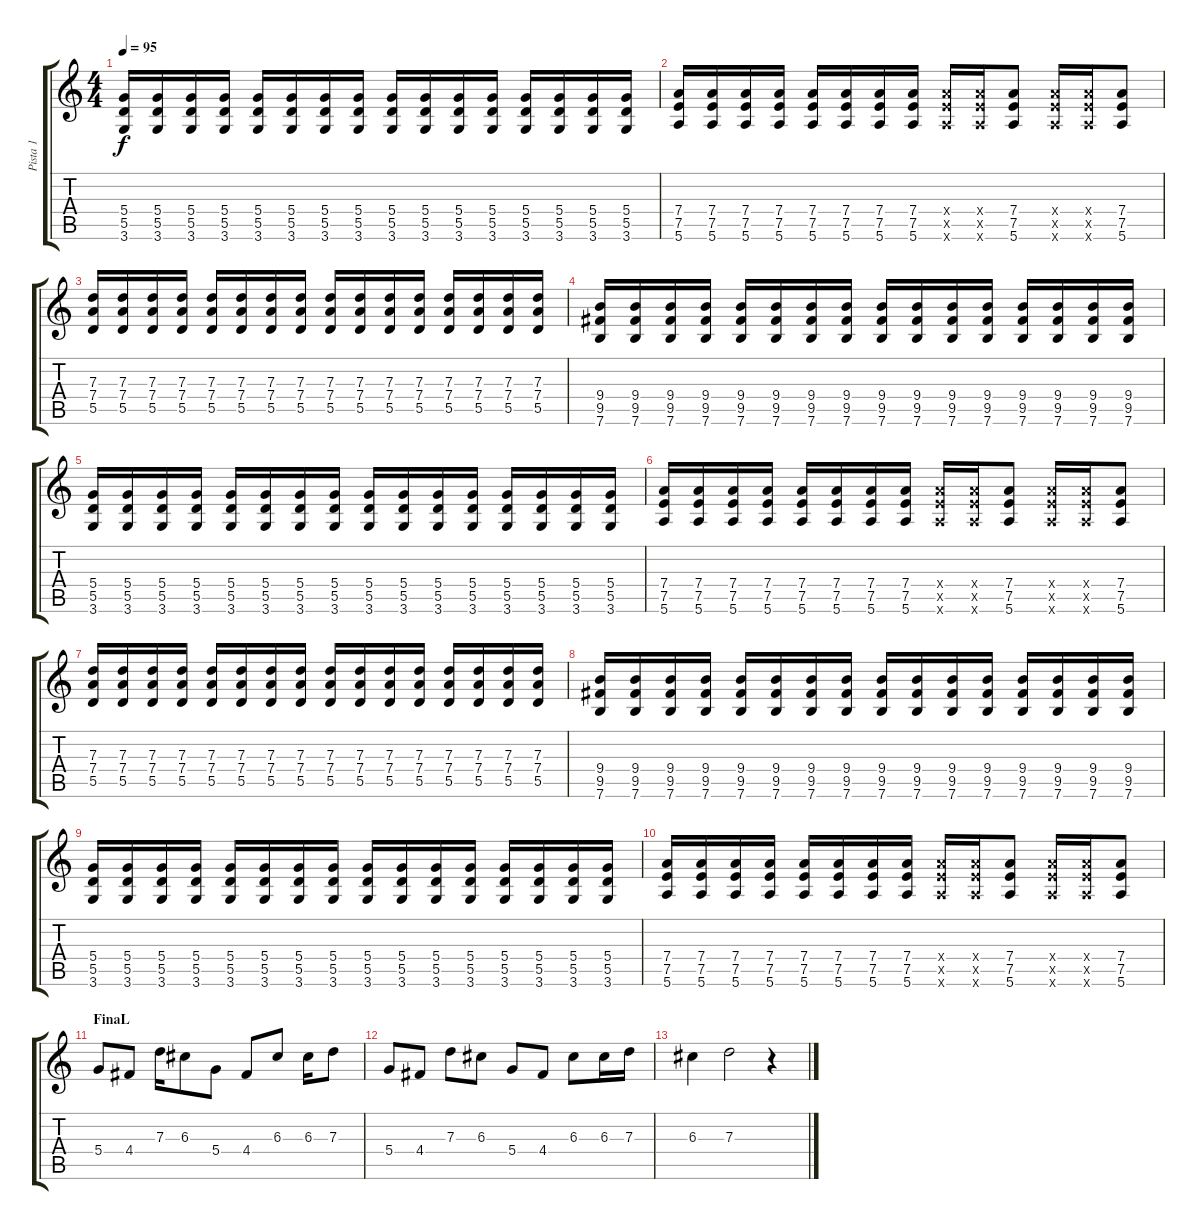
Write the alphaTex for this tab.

\track ("Pista 1" "Pista 1") {instrument distortionguitar}
\staff {score tabs}
\tuning (E4 B3 G3 D3 A2 E2) {hide}
\ts (4 4)
\tempo 95
\clef g2
\ks c
(5.4 5.5 3.6).16{dy f} (5.4 5.5 3.6).16 (5.4 5.5 3.6).16 (5.4 5.5 3.6).16 (5.4 5.5 3.6).16 (5.4 5.5 3.6).16 (5.4 5.5 3.6).16 (5.4 5.5 3.6).16 (5.4 5.5 3.6).16 (5.4 5.5 3.6).16 (5.4 5.5 3.6).16 (5.4 5.5 3.6).16 (5.4 5.5 3.6).16 (5.4 5.5 3.6).16 (5.4 5.5 3.6).16 (5.4 5.5 3.6).16 |
(7.4 7.5 5.6).16 (7.4 7.5 5.6).16 (7.4 7.5 5.6).16 (7.4 7.5 5.6).16 (7.4 7.5 5.6).16 (7.4 7.5 5.6).16 (7.4 7.5 5.6).16 (7.4 7.5 5.6).16 (7.4{x} 7.5{x} 5.6{x}).16 (7.4{x} 7.5{x} 5.6{x}).16 (7.4 7.5 5.6).8 (7.4{x} 7.5{x} 5.6{x}).16 (7.4{x} 7.5{x} 5.6{x}).16 (7.4 7.5 5.6).8 |
(7.3 7.4 5.5).16 (7.3 7.4 5.5).16 (7.3 7.4 5.5).16 (7.3 7.4 5.5).16 (7.3 7.4 5.5).16 (7.3 7.4 5.5).16 (7.3 7.4 5.5).16 (7.3 7.4 5.5).16 (7.3 7.4 5.5).16 (7.3 7.4 5.5).16 (7.3 7.4 5.5).16 (7.3 7.4 5.5).16 (7.3 7.4 5.5).16 (7.3 7.4 5.5).16 (7.3 7.4 5.5).16 (7.3 7.4 5.5).16 |
(9.4 9.5 7.6).16 (9.4 9.5 7.6).16 (9.4 9.5 7.6).16 (9.4 9.5 7.6).16 (9.4 9.5 7.6).16 (9.4 9.5 7.6).16 (9.4 9.5 7.6).16 (9.4 9.5 7.6).16 (9.4 9.5 7.6).16 (9.4 9.5 7.6).16 (9.4 9.5 7.6).16 (9.4 9.5 7.6).16 (9.4 9.5 7.6).16 (9.4 9.5 7.6).16 (9.4 9.5 7.6).16 (9.4 9.5 7.6).16 |
(5.4 5.5 3.6).16 (5.4 5.5 3.6).16 (5.4 5.5 3.6).16 (5.4 5.5 3.6).16 (5.4 5.5 3.6).16 (5.4 5.5 3.6).16 (5.4 5.5 3.6).16 (5.4 5.5 3.6).16 (5.4 5.5 3.6).16 (5.4 5.5 3.6).16 (5.4 5.5 3.6).16 (5.4 5.5 3.6).16 (5.4 5.5 3.6).16 (5.4 5.5 3.6).16 (5.4 5.5 3.6).16 (5.4 5.5 3.6).16 |
(7.4 7.5 5.6).16 (7.4 7.5 5.6).16 (7.4 7.5 5.6).16 (7.4 7.5 5.6).16 (7.4 7.5 5.6).16 (7.4 7.5 5.6).16 (7.4 7.5 5.6).16 (7.4 7.5 5.6).16 (7.4{x} 7.5{x} 5.6{x}).16 (7.4{x} 7.5{x} 5.6{x}).16 (7.4 7.5 5.6).8 (7.4{x} 7.5{x} 5.6{x}).16 (7.4{x} 7.5{x} 5.6{x}).16 (7.4 7.5 5.6).8 |
(7.3 7.4 5.5).16 (7.3 7.4 5.5).16 (7.3 7.4 5.5).16 (7.3 7.4 5.5).16 (7.3 7.4 5.5).16 (7.3 7.4 5.5).16 (7.3 7.4 5.5).16 (7.3 7.4 5.5).16 (7.3 7.4 5.5).16 (7.3 7.4 5.5).16 (7.3 7.4 5.5).16 (7.3 7.4 5.5).16 (7.3 7.4 5.5).16 (7.3 7.4 5.5).16 (7.3 7.4 5.5).16 (7.3 7.4 5.5).16 |
(9.4 9.5 7.6).16 (9.4 9.5 7.6).16 (9.4 9.5 7.6).16 (9.4 9.5 7.6).16 (9.4 9.5 7.6).16 (9.4 9.5 7.6).16 (9.4 9.5 7.6).16 (9.4 9.5 7.6).16 (9.4 9.5 7.6).16 (9.4 9.5 7.6).16 (9.4 9.5 7.6).16 (9.4 9.5 7.6).16 (9.4 9.5 7.6).16 (9.4 9.5 7.6).16 (9.4 9.5 7.6).16 (9.4 9.5 7.6).16 |
(5.4 5.5 3.6).16 (5.4 5.5 3.6).16 (5.4 5.5 3.6).16 (5.4 5.5 3.6).16 (5.4 5.5 3.6).16 (5.4 5.5 3.6).16 (5.4 5.5 3.6).16 (5.4 5.5 3.6).16 (5.4 5.5 3.6).16 (5.4 5.5 3.6).16 (5.4 5.5 3.6).16 (5.4 5.5 3.6).16 (5.4 5.5 3.6).16 (5.4 5.5 3.6).16 (5.4 5.5 3.6).16 (5.4 5.5 3.6).16 |
(7.4 7.5 5.6).16 (7.4 7.5 5.6).16 (7.4 7.5 5.6).16 (7.4 7.5 5.6).16 (7.4 7.5 5.6).16 (7.4 7.5 5.6).16 (7.4 7.5 5.6).16 (7.4 7.5 5.6).16 (7.4{x} 7.5{x} 5.6{x}).16 (7.4{x} 7.5{x} 5.6{x}).16 (7.4 7.5 5.6).8 (7.4{x} 7.5{x} 5.6{x}).16 (7.4{x} 7.5{x} 5.6{x}).16 (7.4 7.5 5.6).8 |
\section ("" "FinaL")
5.4.8 4.4.8 7.3.16 6.3.8 5.4.8 4.4.8 6.3.8 6.3.16 7.3.8 |
5.4.8 4.4.8 7.3.8 6.3.8 5.4.8 4.4.8 6.3.8 6.3.16 7.3.16 |
6.3.4 7.3.2 r.4
